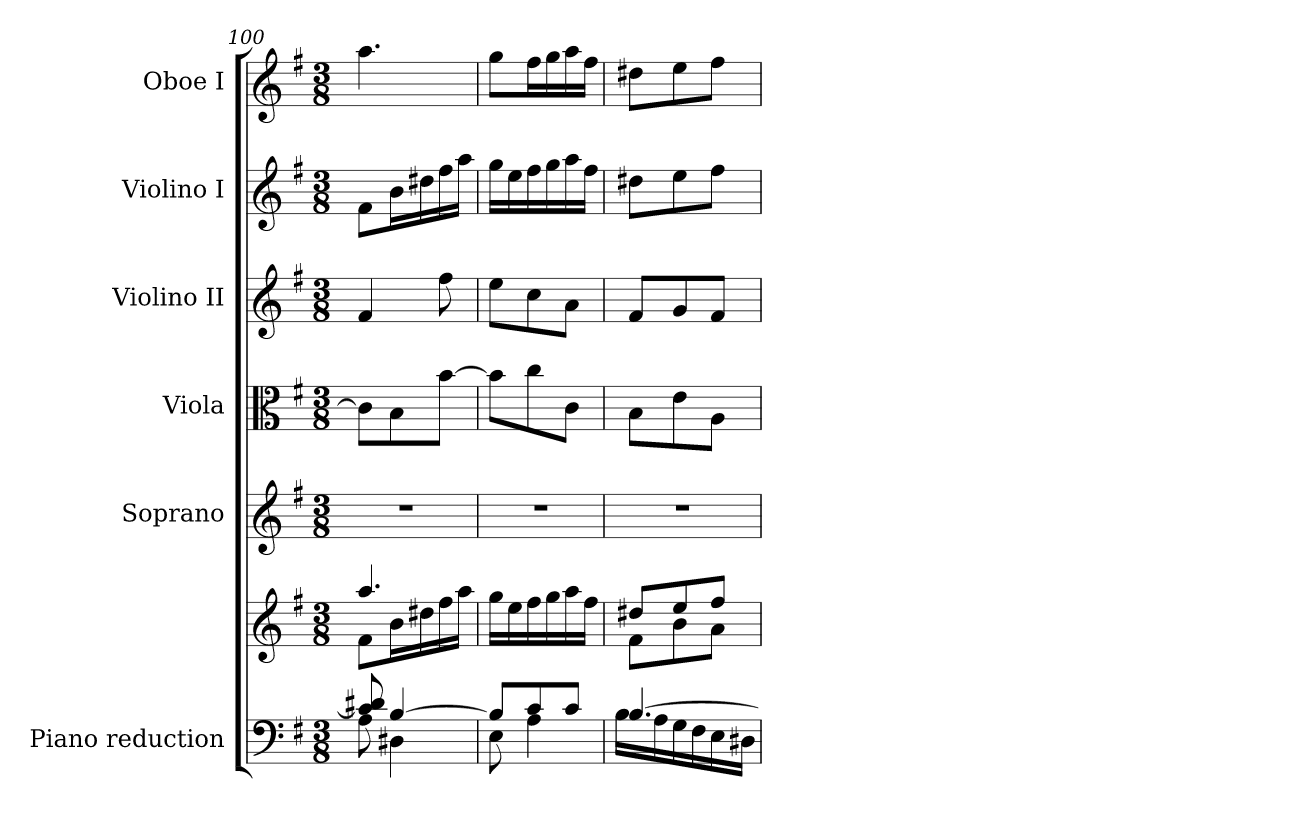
**kern	**kern	**kern	**kern	**kern	**kern	**kern
*part6	*part6	*part5	*part4	*part3	*part2	*part1
*staff7	*staff6	*staff5	*staff4	*staff3	*staff2	*staff1
*I"Piano reduction	*	*I"Soprano	*I"Viola	*I"Violino II	*I"Violino I	*I"Oboe I
*I'Pno	*	*	*I'Vla	*I'Vln	*I'Vln	*I'Ob
*clefF4	*clefG2	*clefG2	*clefC3	*clefG2	*clefG2	*clefG2
*k[f#]	*k[f#]	*k[f#]	*k[f#]	*k[f#]	*k[f#]	*k[f#]
*M3/8	*M3/8	*M3/8	*M3/8	*M3/8	*M3/8	*M3/8
=100	=100	=100	=100	=100	=100	=100
*^	*^	*	*	*	*	*
8c/] 8d#X/	8A\	4.aa/	8f#\L	4.r	8c\L]	4f#/	8f#\L	4.aa\
[4B/	4D#X\	.	16b\L	.	8B\	.	16b\L	.
.	.	.	16dd#X\	.	.	.	16dd#X\	.
.	.	.	16ff#\	.	[8b\J	8ff#\	16ff#\	.
.	.	.	16aa\JJ	.	.	.	16aa\JJ	.
*	*	*v	*v	*	*	*	*	*
=101	=101	=101	=101	=101	=101	=101	=101
8B/L]	8E\	16gg\LL	4.r	8b\L]	8ee\L	16gg\LL	8gg\L
.	.	16ee\	.	.	.	16ee\	.
8c/	4A\	16ff#\	.	8cc\	8cc\	16ff#\	16ff#\L
.	.	16gg\	.	.	.	16gg\	16gg\
8c/J	.	16aa\	.	8c\J	8a\J	16aa\	16aa\
.	.	16ff#\JJ	.	.	.	16ff#\JJ	16ff#\JJ
=102	=102	=102	=102	=102	=102	=102	=102
*	*	*^	*	*	*	*	*
[4.B/	16B\LL	8dd#X/L	8f#\L	4.r	8B\L	8f#/L	8dd#X\L	8dd#X\L
.	16A\	.	.	.	.	.	.	.
.	16G\	8ee/	8b\	.	8e\	8g/	8ee\	8ee\
.	16F#\	.	.	.	.	.	.	.
.	16E\	8ff#/J	8a\J	.	8A\J	8f#/J	8ff#\J	8ff#\J
.	16D#X\JJ	.	.	.	.	.	.	.
*v	*v	*	*	*	*	*	*	*
*	*v	*v	*	*	*	*	*
=	=	=	=	=	=	=
*-	*-	*-	*-	*-	*-	*-
